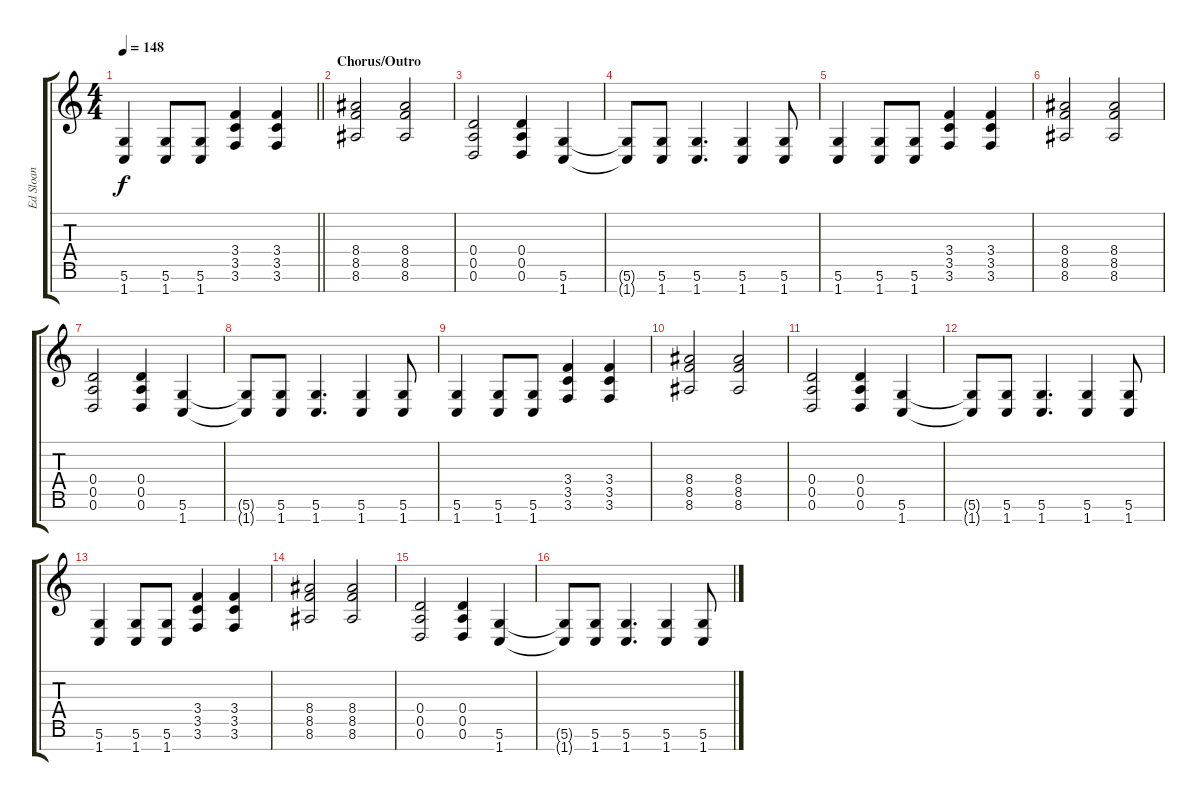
\track ("Ed Sloan" "Ed Sloan") {instrument distortionguitar}
\staff {score tabs}
\tuning (E4 B3 G3 D3 A2 D2 B1) {hide}
\ts (4 4)
\tempo 148
\clef g2
\barLineRight lightlight
\ks c
(5.6 1.7).4{dy f} (5.6 1.7).8 (5.6 1.7).8 (3.4 3.5 3.6).4 (3.4 3.5 3.6).4 |
\section ("" "Chorus/Outro")
(8.4 8.5 8.6).2 (8.4 8.5 8.6).2 |
(0.4 0.5 0.6).2 (0.4 0.5 0.6).4 (5.6 1.7).4 |
(5.6{t} 1.7{t}).8 (5.6 1.7).8 (5.6 1.7).4{d} (5.6 1.7).4 (5.6 1.7).8 |
(5.6 1.7).4 (5.6 1.7).8 (5.6 1.7).8 (3.4 3.5 3.6).4 (3.4 3.5 3.6).4 |
(8.4 8.5 8.6).2 (8.4 8.5 8.6).2 |
(0.4 0.5 0.6).2 (0.4 0.5 0.6).4 (5.6 1.7).4 |
(5.6{t} 1.7{t}).8 (5.6 1.7).8 (5.6 1.7).4{d} (5.6 1.7).4 (5.6 1.7).8 |
(5.6 1.7).4 (5.6 1.7).8 (5.6 1.7).8 (3.4 3.5 3.6).4 (3.4 3.5 3.6).4 |
(8.4 8.5 8.6).2 (8.4 8.5 8.6).2 |
(0.4 0.5 0.6).2 (0.4 0.5 0.6).4 (5.6 1.7).4 |
(5.6{t} 1.7{t}).8 (5.6 1.7).8 (5.6 1.7).4{d} (5.6 1.7).4 (5.6 1.7).8 |
(5.6 1.7).4 (5.6 1.7).8 (5.6 1.7).8 (3.4 3.5 3.6).4 (3.4 3.5 3.6).4 |
(8.4 8.5 8.6).2 (8.4 8.5 8.6).2 |
(0.4 0.5 0.6).2 (0.4 0.5 0.6).4 (5.6 1.7).4 |
(5.6{t} 1.7{t}).8 (5.6 1.7).8 (5.6 1.7).4{d} (5.6 1.7).4 (5.6 1.7).8
